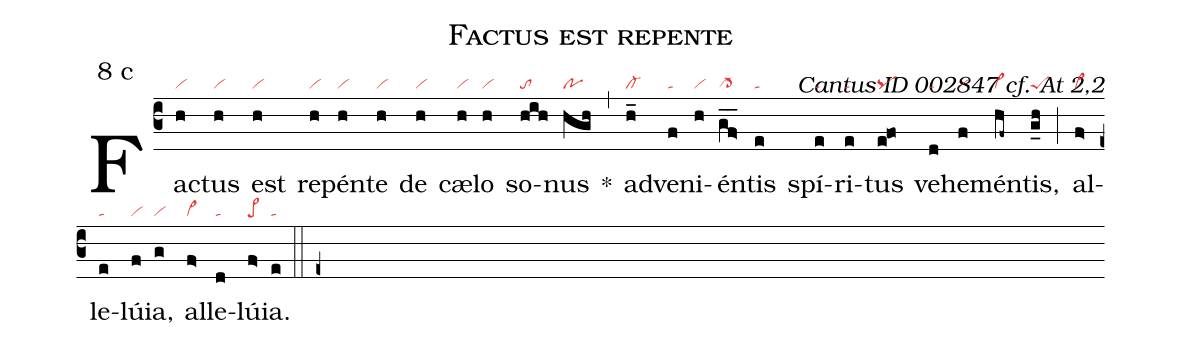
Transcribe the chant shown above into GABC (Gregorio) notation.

name: Factus est repente;
mode: 8;
mode-differentia: c;
commentary: Cantus ID 002847 cf. At 2,2;
nabc-lines: 1;
%%
(c3)

Fac(h|vi)tus(h|vi) est(h|vi) re(h|vi)pén(h|vi)te(h|vi) de(h|vi) cæ(h|vi)lo(h|vi) so(hih|to)nus(hgh|po) *(,) ad(h_|cl-)ve(f|ta)ni(h|vi)én(gf>__|cl>-)tis(e|ta) spí(e|ta)ri(e|ta)tus(e!fo|pq) ve(d|ta)he(f|vi)mén(hf~|vi>)tis,(g_h|peS) (;) al(f>|vi>)le(e|ta)lú(f|vi)ia,(g|vi) al(f>|vi>)le(d|ta)lú(f>|pe>)ia.(e|ta)

(::)

(e+)
